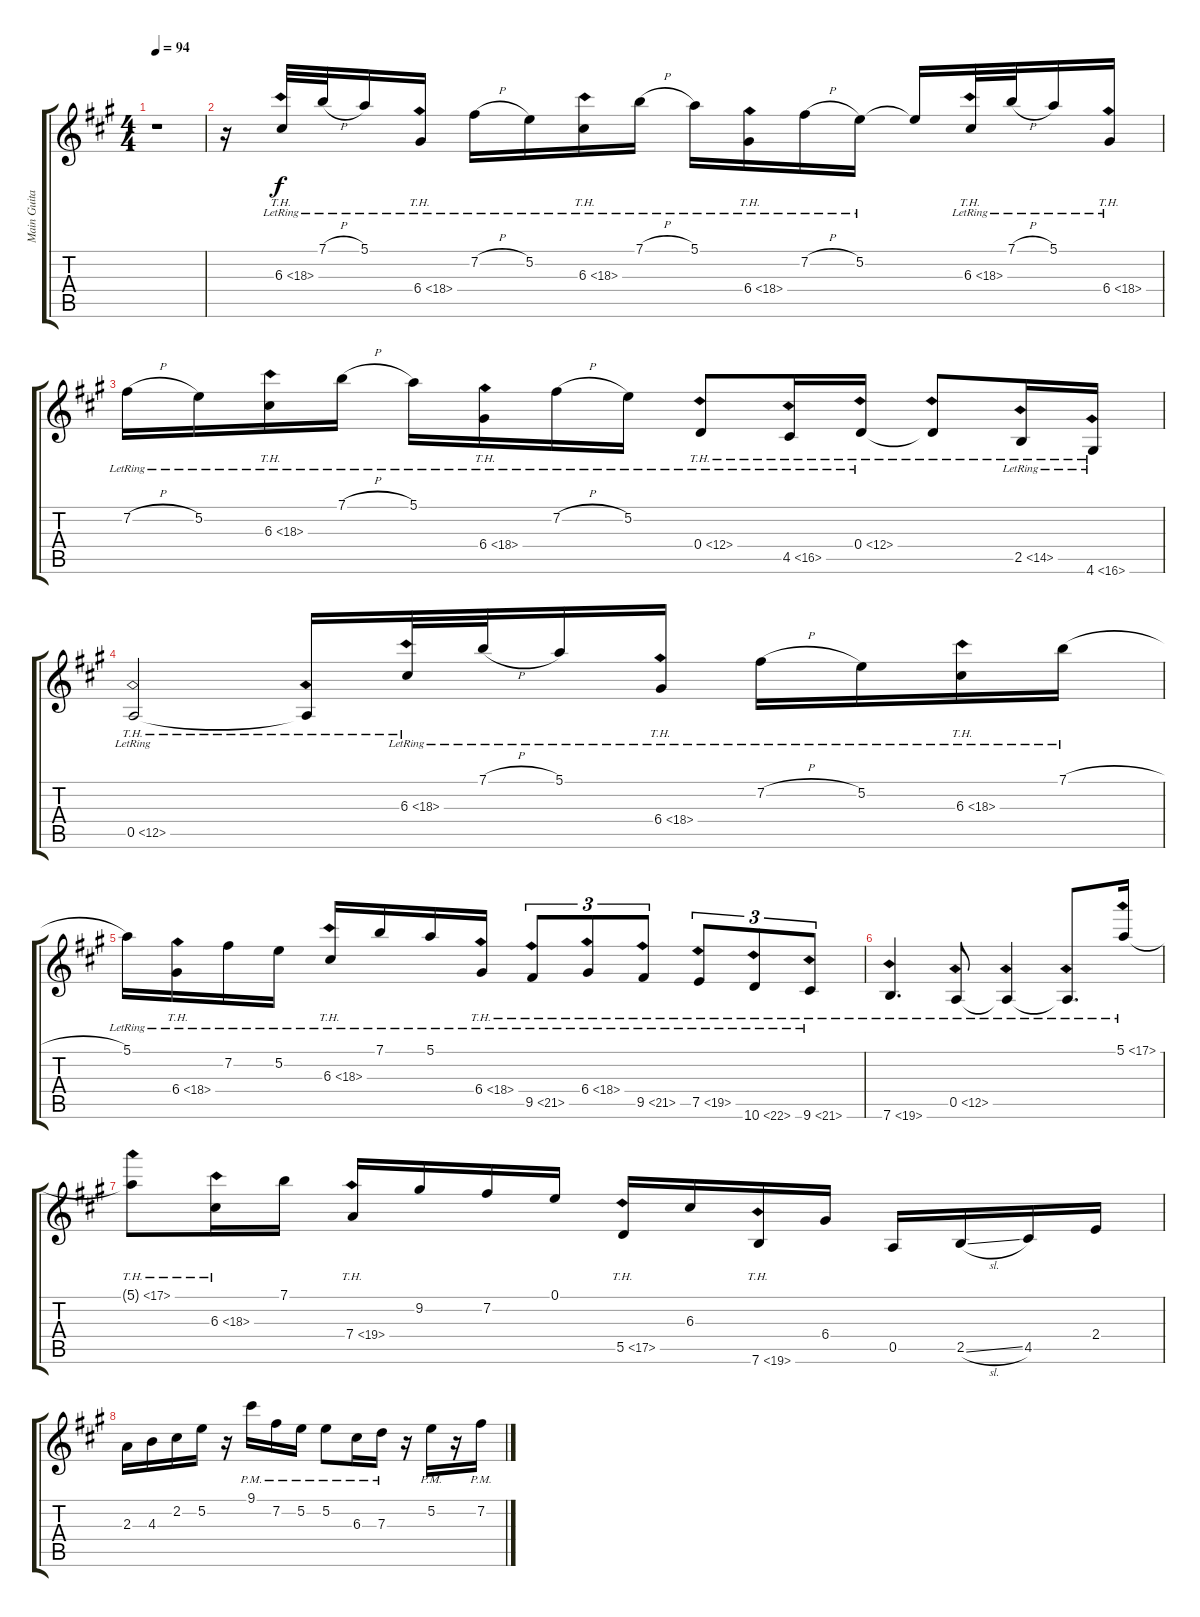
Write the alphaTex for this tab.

\track ("Main Guitar" "Main Guita") {instrument acousticguitarnylon}
\staff {score tabs}
\tuning (E4 B3 G3 D3 A2 E2) {hide}
\ts (4 4)
\tempo 94
\clef g2
\ks a
r.1{dy f} |
r.16 6.3{th 12 lr}.32 7.1{h lr}.32 5.1{lr}.16 6.4{th 12 lr}.16 7.2{h lr}.16 5.2{lr}.16 6.3{th 12 lr}.16 7.1{h lr}.16 5.1{lr}.16 6.4{th 12 lr}.16 7.2{h lr}.16 5.2{lr}.16 5.2{t}.16 6.3{th 12 lr}.32 7.1{h lr}.32 5.1{lr}.16 6.4{th 12 lr}.16 |
7.2{h lr}.16 5.2{lr}.16 6.3{th 12 lr}.16 7.1{h lr}.16 5.1{lr}.16 6.4{th 12 lr}.16 7.2{h lr}.16 5.2{lr}.16 0.4{th 12 lr}.8 4.5{th 12 lr}.16 0.4{th 12 lr}.16 0.4{th 12 t}.8 2.5{th 12 lr}.16 4.6{th 12 lr}.16 |
0.5{th 12 lr}.2 0.5{th 12 t}.16 6.3{th 12 lr}.32 7.1{h lr}.32 5.1{lr}.16 6.4{th 12 lr}.16 7.2{h lr}.16 5.2{lr}.16 6.3{th 12 lr}.16 7.1{h lr}.16 |
5.1{lr}.16 6.4{th 12 lr}.16 7.2{lr}.16 5.2{lr}.16 6.3{th 12 lr}.16 7.1{lr}.16 5.1{lr}.16 6.4{th 12 lr}.16 9.5{th 12 lr}.8{tu (3 2)} 6.4{th 12 lr}.8{tu (3 2)} 9.5{th 12 lr}.8{tu (3 2)} 7.5{th 12 lr}.8{tu (3 2)} 10.6{th 12 lr}.8{tu (3 2)} 9.6{th 12 lr}.8{tu (3 2)} |
7.6{th 12}.4{d} 0.5{th 12}.8 0.5{th 12 t}.4 0.5{th 12 t}.8{d} 5.1{th 12}.16 |
5.1{th 12 t}.8 6.3{th 12}.16 7.1.16 7.4{th 12}.16 9.2.16 7.2.16 0.1.16 5.5{th 12}.16 6.3.16 7.6{th 12}.16 6.4.16 0.5.16 2.5{sl}.16 4.5.16 2.4.16 |
2.3.16 4.3.16 2.2.16 5.2.16 r.16 9.1{pm}.16 7.2{pm}.16 5.2{pm}.16 5.2{pm}.8 6.3{pm}.16 7.3{pm}.16 r.16 5.2{pm}.16 r.16 7.2{pm}.16
